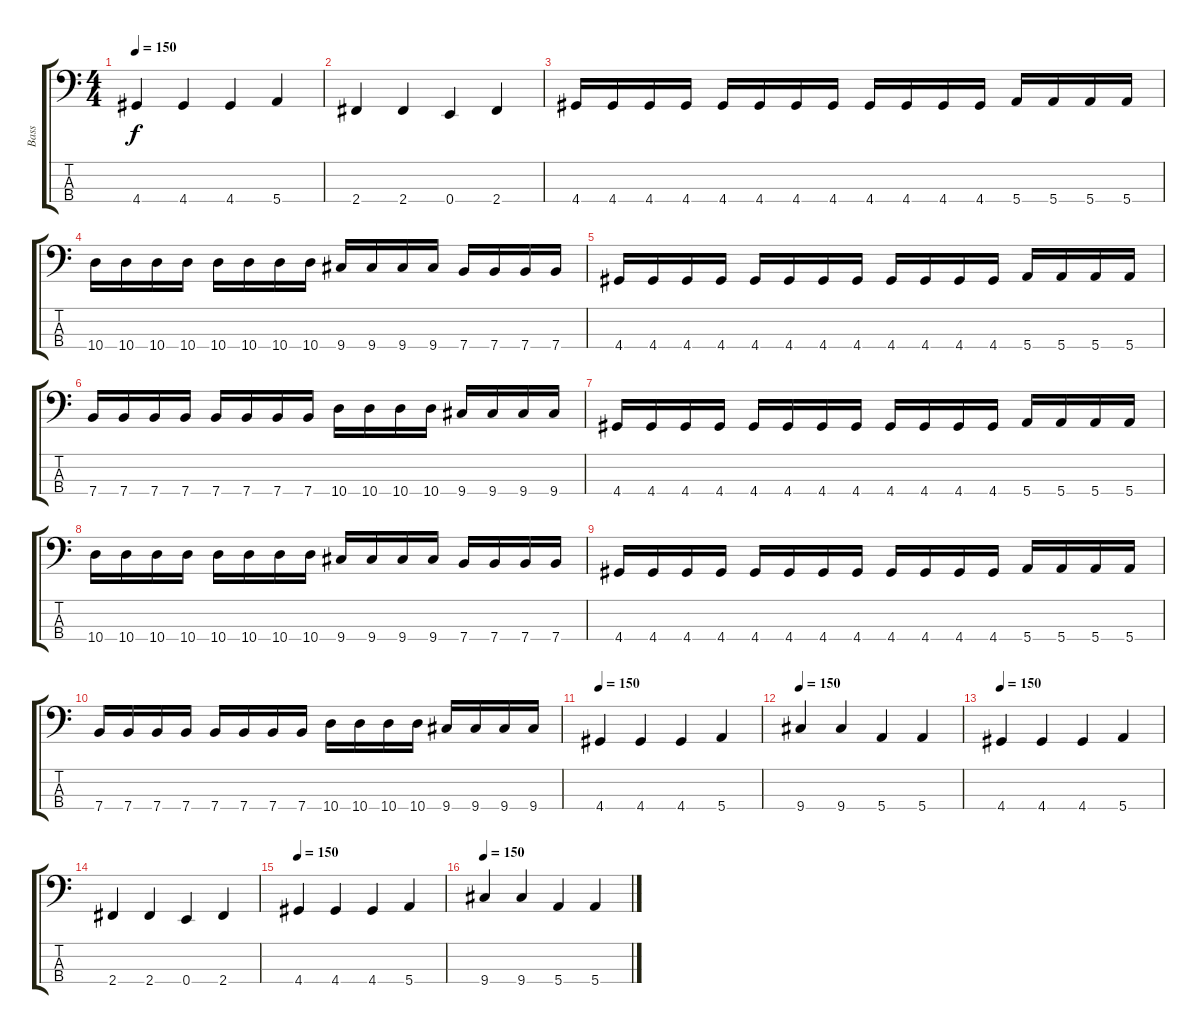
\track ("Bass" "Bass") {instrument electricbassfinger}
\staff {score tabs}
\tuning (G2 D2 A1 E1) {hide}
\ts (4 4)
\tempo 150
\clef f4
\ks c
4.4.4{dy f} 4.4.4 4.4.4 5.4.4 |
2.4.4 2.4.4 0.4.4 2.4.4 |
4.4.16 4.4.16 4.4.16 4.4.16 4.4.16 4.4.16 4.4.16 4.4.16 4.4.16 4.4.16 4.4.16 4.4.16 5.4.16 5.4.16 5.4.16 5.4.16 |
10.4.16 10.4.16 10.4.16 10.4.16 10.4.16 10.4.16 10.4.16 10.4.16 9.4.16 9.4.16 9.4.16 9.4.16 7.4.16 7.4.16 7.4.16 7.4.16 |
4.4.16 4.4.16 4.4.16 4.4.16 4.4.16 4.4.16 4.4.16 4.4.16 4.4.16 4.4.16 4.4.16 4.4.16 5.4.16 5.4.16 5.4.16 5.4.16 |
7.4.16 7.4.16 7.4.16 7.4.16 7.4.16 7.4.16 7.4.16 7.4.16 10.4.16 10.4.16 10.4.16 10.4.16 9.4.16 9.4.16 9.4.16 9.4.16 |
4.4.16 4.4.16 4.4.16 4.4.16 4.4.16 4.4.16 4.4.16 4.4.16 4.4.16 4.4.16 4.4.16 4.4.16 5.4.16 5.4.16 5.4.16 5.4.16 |
10.4.16 10.4.16 10.4.16 10.4.16 10.4.16 10.4.16 10.4.16 10.4.16 9.4.16 9.4.16 9.4.16 9.4.16 7.4.16 7.4.16 7.4.16 7.4.16 |
4.4.16 4.4.16 4.4.16 4.4.16 4.4.16 4.4.16 4.4.16 4.4.16 4.4.16 4.4.16 4.4.16 4.4.16 5.4.16 5.4.16 5.4.16 5.4.16 |
7.4.16 7.4.16 7.4.16 7.4.16 7.4.16 7.4.16 7.4.16 7.4.16 10.4.16 10.4.16 10.4.16 10.4.16 9.4.16 9.4.16 9.4.16 9.4.16 |
\tempo 150
4.4.4 4.4.4 4.4.4 5.4.4 |
\tempo 150
9.4.4 9.4.4 5.4.4 5.4.4 |
\tempo 150
4.4.4 4.4.4 4.4.4 5.4.4 |
2.4.4 2.4.4 0.4.4 2.4.4 |
\tempo 150
4.4.4 4.4.4 4.4.4 5.4.4 |
\tempo 150
9.4.4 9.4.4 5.4.4 5.4.4
